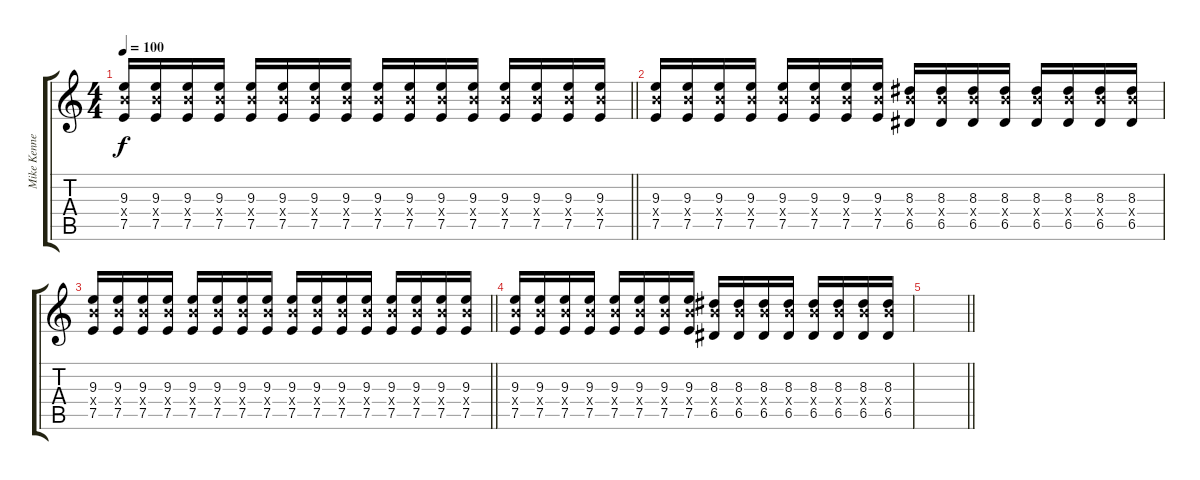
\track ("Mike Kennerty (Rhythm Guitar)" "Mike Kenne") {instrument electricguitarjazz}
\staff {score tabs}
\tuning (E4 B3 G3 D3 A2 E2) {hide}
\ts (4 4)
\tempo 100
\clef g2
\barLineRight lightlight
\ks c
(9.3 9.4{x} 7.5).16{dy f} (9.3 9.4{x} 7.5).16 (9.3 9.4{x} 7.5).16 (9.3 9.4{x} 7.5).16 (9.3 9.4{x} 7.5).16 (9.3 9.4{x} 7.5).16 (9.3 9.4{x} 7.5).16 (9.3 9.4{x} 7.5).16 (9.3 9.4{x} 7.5).16 (9.3 9.4{x} 7.5).16 (9.3 9.4{x} 7.5).16 (9.3 9.4{x} 7.5).16 (9.3 9.4{x} 7.5).16 (9.3 9.4{x} 7.5).16 (9.3 9.4{x} 7.5).16 (9.3 9.4{x} 7.5).16 |
(9.3 9.4{x} 7.5).16 (9.3 9.4{x} 7.5).16 (9.3 9.4{x} 7.5).16 (9.3 9.4{x} 7.5).16 (9.3 9.4{x} 7.5).16 (9.3 9.4{x} 7.5).16 (9.3 9.4{x} 7.5).16 (9.3 9.4{x} 7.5).16 (8.3 9.4{x} 6.5).16 (8.3 9.4{x} 6.5).16 (8.3 9.4{x} 6.5).16 (8.3 9.4{x} 6.5).16 (8.3 9.4{x} 6.5).16 (8.3 9.4{x} 6.5).16 (8.3 9.4{x} 6.5).16 (8.3 9.4{x} 6.5).16 |
\barLineRight lightlight
(9.3 9.4{x} 7.5).16 (9.3 9.4{x} 7.5).16 (9.3 9.4{x} 7.5).16 (9.3 9.4{x} 7.5).16 (9.3 9.4{x} 7.5).16 (9.3 9.4{x} 7.5).16 (9.3 9.4{x} 7.5).16 (9.3 9.4{x} 7.5).16 (9.3 9.4{x} 7.5).16 (9.3 9.4{x} 7.5).16 (9.3 9.4{x} 7.5).16 (9.3 9.4{x} 7.5).16 (9.3 9.4{x} 7.5).16 (9.3 9.4{x} 7.5).16 (9.3 9.4{x} 7.5).16 (9.3 9.4{x} 7.5).16 |
(9.3 9.4{x} 7.5).16 (9.3 9.4{x} 7.5).16 (9.3 9.4{x} 7.5).16 (9.3 9.4{x} 7.5).16 (9.3 9.4{x} 7.5).16 (9.3 9.4{x} 7.5).16 (9.3 9.4{x} 7.5).16 (9.3 9.4{x} 7.5).16 (8.3 9.4{x} 6.5).16 (8.3 9.4{x} 6.5).16 (8.3 9.4{x} 6.5).16 (8.3 9.4{x} 6.5).16 (8.3 9.4{x} 6.5).16 (8.3 9.4{x} 6.5).16 (8.3 9.4{x} 6.5).16 (8.3 9.4{x} 6.5).16 |
\barLineRight lightlight
